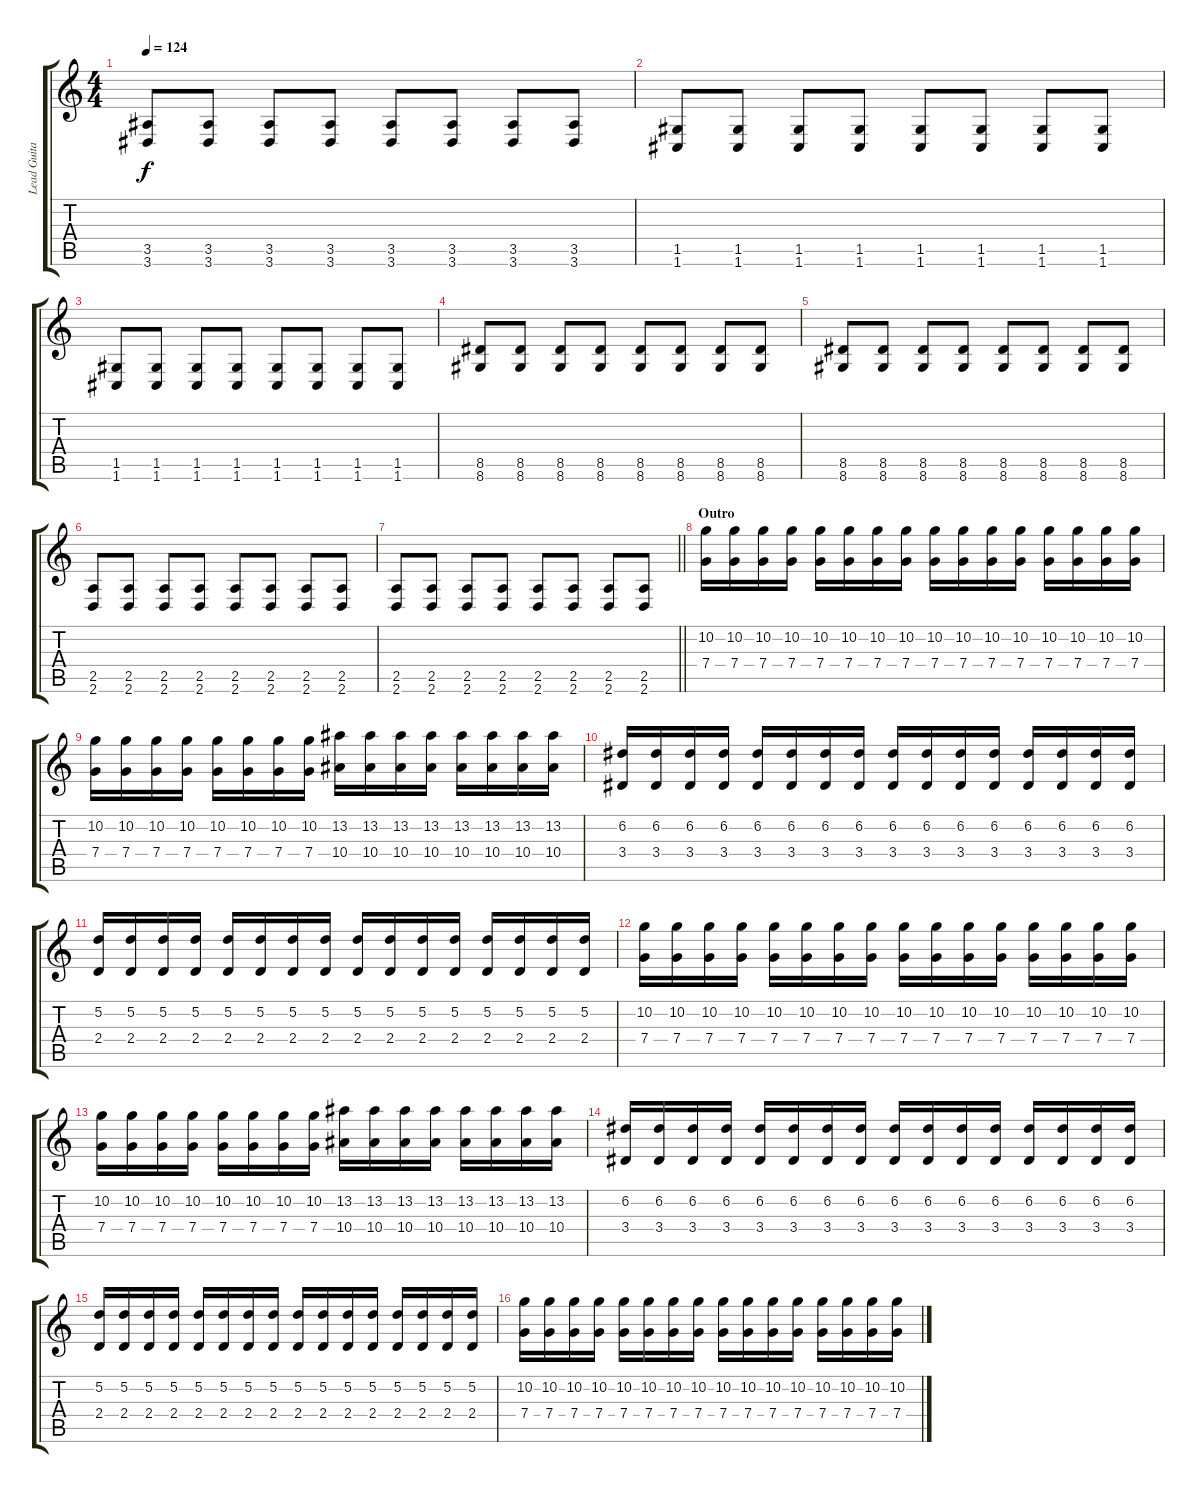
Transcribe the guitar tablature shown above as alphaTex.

\track ("Lead Guitar (Andi)" "Lead Guita") {instrument distortionguitar}
\staff {score tabs}
\tuning (D4 A3 F3 C3 G2 C2) {hide}
\ts (4 4)
\tempo 124
\clef g2
\ks c
(3.5 3.6).8{dy f} (3.5 3.6).8 (3.5 3.6).8 (3.5 3.6).8 (3.5 3.6).8 (3.5 3.6).8 (3.5 3.6).8 (3.5 3.6).8 |
(1.5 1.6).8 (1.5 1.6).8 (1.5 1.6).8 (1.5 1.6).8 (1.5 1.6).8 (1.5 1.6).8 (1.5 1.6).8 (1.5 1.6).8 |
(1.5 1.6).8 (1.5 1.6).8 (1.5 1.6).8 (1.5 1.6).8 (1.5 1.6).8 (1.5 1.6).8 (1.5 1.6).8 (1.5 1.6).8 |
(8.5 8.6).8 (8.5 8.6).8 (8.5 8.6).8 (8.5 8.6).8 (8.5 8.6).8 (8.5 8.6).8 (8.5 8.6).8 (8.5 8.6).8 |
(8.5 8.6).8 (8.5 8.6).8 (8.5 8.6).8 (8.5 8.6).8 (8.5 8.6).8 (8.5 8.6).8 (8.5 8.6).8 (8.5 8.6).8 |
(2.5 2.6).8 (2.5 2.6).8 (2.5 2.6).8 (2.5 2.6).8 (2.5 2.6).8 (2.5 2.6).8 (2.5 2.6).8 (2.5 2.6).8 |
\barLineRight lightlight
(2.5 2.6).8 (2.5 2.6).8 (2.5 2.6).8 (2.5 2.6).8 (2.5 2.6).8 (2.5 2.6).8 (2.5 2.6).8 (2.5 2.6).8 |
\section ("" "Outro")
(10.2 7.4).16 (10.2 7.4).16 (10.2 7.4).16 (10.2 7.4).16 (10.2 7.4).16 (10.2 7.4).16 (10.2 7.4).16 (10.2 7.4).16 (10.2 7.4).16 (10.2 7.4).16 (10.2 7.4).16 (10.2 7.4).16 (10.2 7.4).16 (10.2 7.4).16 (10.2 7.4).16 (10.2 7.4).16 |
(10.2 7.4).16 (10.2 7.4).16 (10.2 7.4).16 (10.2 7.4).16 (10.2 7.4).16 (10.2 7.4).16 (10.2 7.4).16 (10.2 7.4).16 (13.2 10.4).16 (13.2 10.4).16 (13.2 10.4).16 (13.2 10.4).16 (13.2 10.4).16 (13.2 10.4).16 (13.2 10.4).16 (13.2 10.4).16 |
(6.2 3.4).16 (6.2 3.4).16 (6.2 3.4).16 (6.2 3.4).16 (6.2 3.4).16 (6.2 3.4).16 (6.2 3.4).16 (6.2 3.4).16 (6.2 3.4).16 (6.2 3.4).16 (6.2 3.4).16 (6.2 3.4).16 (6.2 3.4).16 (6.2 3.4).16 (6.2 3.4).16 (6.2 3.4).16 |
(5.2 2.4).16 (5.2 2.4).16 (5.2 2.4).16 (5.2 2.4).16 (5.2 2.4).16 (5.2 2.4).16 (5.2 2.4).16 (5.2 2.4).16 (5.2 2.4).16 (5.2 2.4).16 (5.2 2.4).16 (5.2 2.4).16 (5.2 2.4).16 (5.2 2.4).16 (5.2 2.4).16 (5.2 2.4).16 |
(10.2 7.4).16 (10.2 7.4).16 (10.2 7.4).16 (10.2 7.4).16 (10.2 7.4).16 (10.2 7.4).16 (10.2 7.4).16 (10.2 7.4).16 (10.2 7.4).16 (10.2 7.4).16 (10.2 7.4).16 (10.2 7.4).16 (10.2 7.4).16 (10.2 7.4).16 (10.2 7.4).16 (10.2 7.4).16 |
(10.2 7.4).16 (10.2 7.4).16 (10.2 7.4).16 (10.2 7.4).16 (10.2 7.4).16 (10.2 7.4).16 (10.2 7.4).16 (10.2 7.4).16 (13.2 10.4).16 (13.2 10.4).16 (13.2 10.4).16 (13.2 10.4).16 (13.2 10.4).16 (13.2 10.4).16 (13.2 10.4).16 (13.2 10.4).16 |
(6.2 3.4).16 (6.2 3.4).16 (6.2 3.4).16 (6.2 3.4).16 (6.2 3.4).16 (6.2 3.4).16 (6.2 3.4).16 (6.2 3.4).16 (6.2 3.4).16 (6.2 3.4).16 (6.2 3.4).16 (6.2 3.4).16 (6.2 3.4).16 (6.2 3.4).16 (6.2 3.4).16 (6.2 3.4).16 |
(5.2 2.4).16 (5.2 2.4).16 (5.2 2.4).16 (5.2 2.4).16 (5.2 2.4).16 (5.2 2.4).16 (5.2 2.4).16 (5.2 2.4).16 (5.2 2.4).16 (5.2 2.4).16 (5.2 2.4).16 (5.2 2.4).16 (5.2 2.4).16 (5.2 2.4).16 (5.2 2.4).16 (5.2 2.4).16 |
(10.2 7.4).16 (10.2 7.4).16 (10.2 7.4).16 (10.2 7.4).16 (10.2 7.4).16 (10.2 7.4).16 (10.2 7.4).16 (10.2 7.4).16 (10.2 7.4).16 (10.2 7.4).16 (10.2 7.4).16 (10.2 7.4).16 (10.2 7.4).16 (10.2 7.4).16 (10.2 7.4).16 (10.2 7.4).16
